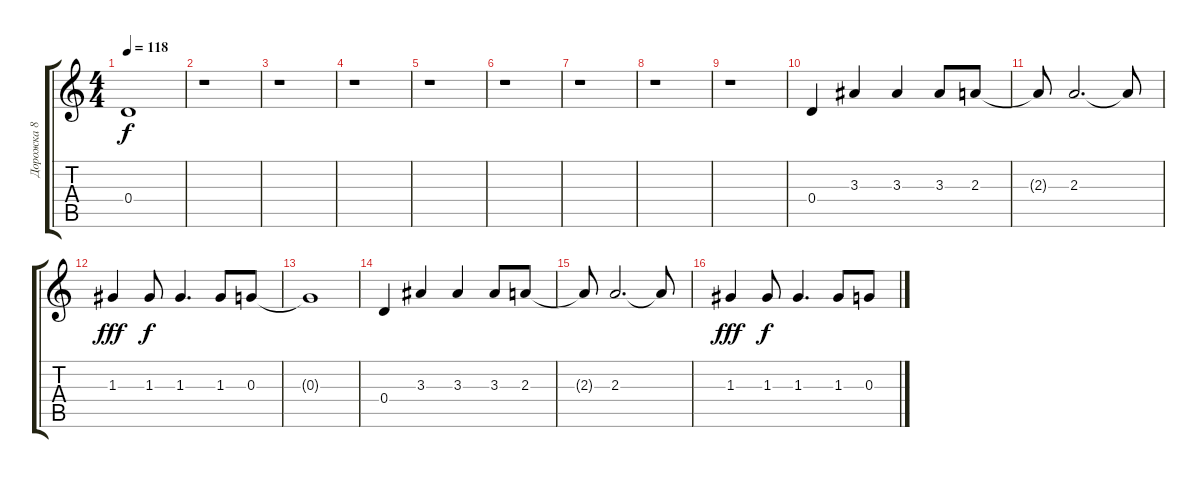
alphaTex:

\track ("Дорожка 8" "Дорожка 8") {instrument guitarharmonics}
\staff {score tabs}
\tuning (E4 B3 G3 D3 A2 E2) {hide}
\ts (4 4)
\tempo 118
\clef g2
\ks c
0.4.1{dy f} |
r.1 |
r.1 |
r.1 |
r.1 |
r.1 |
r.1 |
r.1 |
r.1 |
0.4.4 3.3.4 3.3.4 3.3.8 2.3.8 |
2.3{t}.8 2.3.2{d} 2.3{t}.8 |
1.3.4{dy fff} 1.3.8{dy f} 1.3.4{d} 1.3.8 0.3.8 |
0.3{t}.1 |
0.4.4 3.3.4 3.3.4 3.3.8 2.3.8 |
2.3{t}.8 2.3.2{d} 2.3{t}.8 |
1.3.4{dy fff} 1.3.8{dy f} 1.3.4{d} 1.3.8 0.3.8
